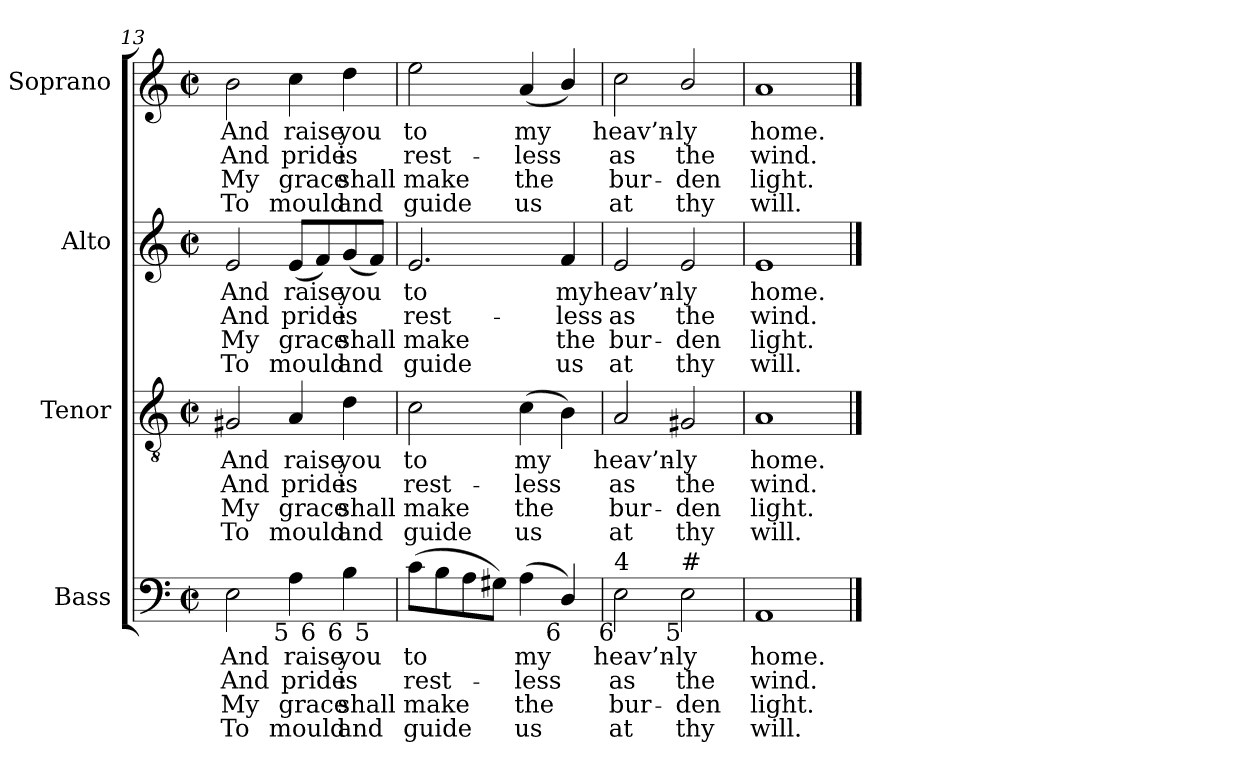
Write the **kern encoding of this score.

**kern	**text	**text	**text	**text	**kern	**text	**text	**text	**text	**kern	**text	**text	**text	**text	**kern	**text	**text	**text	**text
*part4	*part4	*part4	*part4	*part4	*part3	*part3	*part3	*part3	*part3	*part2	*part2	*part2	*part2	*part2	*part1	*part1	*part1	*part1	*part1
*staff4	*staff4	*staff4	*staff4	*staff4	*staff3	*staff3	*staff3	*staff3	*staff3	*staff2	*staff2	*staff2	*staff2	*staff2	*staff1	*staff1	*staff1	*staff1	*staff1
*I"Bass	*	*	*	*	*I"Tenor	*	*	*	*	*I"Alto	*	*	*	*	*I"Soprano	*	*	*	*
*I'B.	*	*	*	*	*I'T.	*	*	*	*	*I'A.	*	*	*	*	*I'S.	*	*	*	*
*clefF4	*	*	*	*	*clefGv2	*	*	*	*	*clefG2	*	*	*	*	*clefG2	*	*	*	*
*	*	*	*	*	*ITrd7c12	*	*	*	*	*	*	*	*	*	*	*	*	*	*
*k[]	*	*	*	*	*k[]	*	*	*	*	*k[]	*	*	*	*	*k[]	*	*	*	*
*a:	*	*	*	*	*a:	*	*	*	*	*a:	*	*	*	*	*a:	*	*	*	*
*M2/2	*	*	*	*	*M2/2	*	*	*	*	*M2/2	*	*	*	*	*M2/2	*	*	*	*
*met(c|)	*	*	*	*	*met(c|)	*	*	*	*	*met(c|)	*	*	*	*	*met(c|)	*	*	*	*
=13	=13	=13	=13	=13	=13	=13	=13	=13	=13	=13	=13	=13	=13	=13	=13	=13	=13	=13	=13
!	!LO:LY:b:color=#000000	!LO:LY:b:color=#000000	!LO:LY:b:color=#000000	!LO:LY:b:color=#000000	!	!	!	!	!	!	!	!	!	!	!	!	!	!	!
!	!	!	!	!	!	!LO:LY:b:color=#000000	!LO:LY:b:color=#000000	!LO:LY:b:color=#000000	!LO:LY:b:color=#000000	!	!	!	!	!	!	!	!	!	!
!	!	!	!	!	!	!	!	!	!	!	!LO:LY:b:color=#000000	!LO:LY:b:color=#000000	!LO:LY:b:color=#000000	!LO:LY:b:color=#000000	!	!	!	!	!
!LO:TX:b:rj:t=#	!	!	!	!	!	!	!	!	!	!	!	!	!	!	!	!	!	!	!
!	!	!	!	!	!	!	!	!	!	!	!	!	!	!	!	!LO:LY:b:color=#000000	!LO:LY:b:color=#000000	!LO:LY:b:color=#000000	!LO:LY:b:color=#000000
*^	*	*	*	*	*	*	*	*	*	*	*	*	*	*	*	*	*	*	*
*	*^	*	*	*	*	*	*	*	*	*	*	*	*	*	*	*	*	*	*	*
2Ei\	2ryy	2..ryy	And	And	My	To	2GG#Xi/	And	And	My	To	2ei/	And	And	My	To	2bi\	And	And	My	To
!	!	!	!LO:LY:b:color=#000000	!LO:LY:b:color=#000000	!LO:LY:b:color=#000000	!LO:LY:b:color=#000000	!	!	!	!	!	!	!	!	!	!	!	!	!	!	!
!	!	!	!	!	!	!	!	!LO:LY:b:color=#000000	!LO:LY:b:color=#000000	!LO:LY:b:color=#000000	!LO:LY:b:color=#000000	!	!	!	!	!	!	!	!	!	!
!	!	!	!	!	!	!	!	!	!	!	!	!	!LO:LY:b:color=#000000	!LO:LY:b:color=#000000	!LO:LY:b:color=#000000	!LO:LY:b:color=#000000	!	!	!	!	!
!LO:TX:b:rj:t=5	!	!	!	!	!	!	!	!	!	!	!	!	!	!	!	!	!	!	!	!	!
!	!	!	!	!	!	!	!	!	!	!	!	!	!	!	!	!	!	!LO:LY:b:color=#000000	!LO:LY:b:color=#000000	!LO:LY:b:color=#000000	!LO:LY:b:color=#000000
4Ai\	8ryy	.	raise	pride	grace	mould	4AAi/	raise	pride	grace	mould	(8ei/L	raise	pride	grace	mould	4cci\	raise	pride	grace	mould
!	!LO:TX:b:rj:t=6	!	!	!	!	!	!	!	!	!	!	!	!	!	!	!	!	!	!	!	!
.	4.ryy	.	.	.	.	.	.	.	.	.	.	8fi/)	.	.	.	.	.	.	.	.	.
!	!	!	!LO:LY:b:color=#000000	!LO:LY:b:color=#000000	!LO:LY:b:color=#000000	!LO:LY:b:color=#000000	!	!	!	!	!	!	!	!	!	!	!	!	!	!	!
!	!	!	!	!	!	!	!	!LO:LY:b:color=#000000	!LO:LY:b:color=#000000	!LO:LY:b:color=#000000	!LO:LY:b:color=#000000	!	!	!	!	!	!	!	!	!	!
!	!	!	!	!	!	!	!	!	!	!	!	!	!LO:LY:b:color=#000000	!LO:LY:b:color=#000000	!LO:LY:b:color=#000000	!LO:LY:b:color=#000000	!	!	!	!	!
!LO:TX:b:rj:t=6	!	!	!	!	!	!	!	!	!	!	!	!	!	!	!	!	!	!	!	!	!
!	!	!	!	!	!	!	!	!	!	!	!	!	!	!	!	!	!	!LO:LY:b:color=#000000	!LO:LY:b:color=#000000	!LO:LY:b:color=#000000	!LO:LY:b:color=#000000
4Bi\	.	.	you	is	shall	and	4Di\	you	is	shall	and	(8gi/	you	is	shall	and	4ddi\	you	is	shall	and
!	!	!LO:TX:b:rj:t=5	!	!	!	!	!	!	!	!	!	!	!	!	!	!	!	!	!	!	!
.	.	8ryy	.	.	.	.	.	.	.	.	.	8fi/J)	.	.	.	.	.	.	.	.	.
*v	*v	*v	*	*	*	*	*	*	*	*	*	*	*	*	*	*	*	*	*	*	*
=14	=14	=14	=14	=14	=14	=14	=14	=14	=14	=14	=14	=14	=14	=14	=14	=14	=14	=14	=14
*^	*	*	*	*	*	*	*	*	*	*	*	*	*	*	*	*	*	*	*
*	*^	*	*	*	*	*	*	*	*	*	*	*	*	*	*	*	*	*	*	*
!	!	!	!LO:LY:b:color=#000000	!LO:LY:b:color=#000000	!LO:LY:b:color=#000000	!LO:LY:b:color=#000000	!	!	!	!	!	!	!	!	!	!	!	!	!	!	!
*v	*v	*v	*	*	*	*	*	*	*	*	*	*	*	*	*	*	*	*	*	*	*
*^	*	*	*	*	*	*	*	*	*	*	*	*	*	*	*	*	*	*	*
*	*^	*	*	*	*	*	*	*	*	*	*	*	*	*	*	*	*	*	*	*
!	!	!	!	!	!	!	!	!LO:LY:b:color=#000000	!LO:LY:b:color=#000000	!LO:LY:b:color=#000000	!LO:LY:b:color=#000000	!	!	!	!	!	!	!	!	!	!
*v	*v	*v	*	*	*	*	*	*	*	*	*	*	*	*	*	*	*	*	*	*	*
*^	*	*	*	*	*	*	*	*	*	*	*	*	*	*	*	*	*	*	*
*	*^	*	*	*	*	*	*	*	*	*	*	*	*	*	*	*	*	*	*	*
!	!	!	!	!	!	!	!	!	!	!	!	!	!LO:LY:b:color=#000000	!LO:LY:b:color=#000000	!LO:LY:b:color=#000000	!LO:LY:b:color=#000000	!	!	!	!	!
*v	*v	*v	*	*	*	*	*	*	*	*	*	*	*	*	*	*	*	*	*	*	*
*^	*	*	*	*	*	*	*	*	*	*	*	*	*	*	*	*	*	*	*
*	*^	*	*	*	*	*	*	*	*	*	*	*	*	*	*	*	*	*	*	*
!	!	!	!	!	!	!	!	!	!	!	!	!	!	!	!	!	!	!LO:LY:b:color=#000000	!LO:LY:b:color=#000000	!LO:LY:b:color=#000000	!LO:LY:b:color=#000000
*v	*v	*v	*	*	*	*	*	*	*	*	*	*	*	*	*	*	*	*	*	*	*
(8ci\L	to	rest-	make	guide	2Ci\	to	rest-	make	guide	2.ei/	to	rest-	make	guide	2eei\	to	rest-	make	guide
8Bi\	.	.	.	.	.	.	.	.	.	.	.	.	.	.	.	.	.	.	.
8Ai\	.	.	.	.	.	.	.	.	.	.	.	.	.	.	.	.	.	.	.
8G#Xi\J)	.	.	.	.	.	.	.	.	.	.	.	.	.	.	.	.	.	.	.
!	!LO:LY:b:color=#000000	!LO:LY:b:color=#000000	!LO:LY:b:color=#000000	!LO:LY:b:color=#000000	!	!	!	!	!	!	!	!	!	!	!	!	!	!	!
!	!	!	!	!	!	!LO:LY:b:color=#000000	!LO:LY:b:color=#000000	!LO:LY:b:color=#000000	!LO:LY:b:color=#000000	!	!	!	!	!	!	!	!	!	!
!	!	!	!	!	!	!	!	!	!	!	!	!	!	!	!	!LO:LY:b:color=#000000	!LO:LY:b:color=#000000	!LO:LY:b:color=#000000	!LO:LY:b:color=#000000
(4Ai\	my	-less	the	us	(4Ci\	my	-less	the	us	.	.	.	.	.	(4ai/	my	-less	the	us
!LO:TX:b:rj:t=6	!	!	!	!	!	!	!	!	!	!	!	!	!	!	!	!	!	!	!
!	!	!	!	!	!	!	!	!	!	!	!LO:LY:b:color=#000000	!LO:LY:b:color=#000000	!LO:LY:b:color=#000000	!LO:LY:b:color=#000000	!	!	!	!	!
4Di/)	.	.	.	.	4BBi\)	.	.	.	.	4fi/	my	-less	the	us	4bi/)	.	.	.	.
=15	=15	=15	=15	=15	=15	=15	=15	=15	=15	=15	=15	=15	=15	=15	=15	=15	=15	=15	=15
!	!LO:LY:b:color=#000000	!LO:LY:b:color=#000000	!LO:LY:b:color=#000000	!LO:LY:b:color=#000000	!	!	!	!	!	!	!	!	!	!	!	!	!	!	!
!	!	!	!	!	!	!LO:LY:b:color=#000000	!LO:LY:b:color=#000000	!LO:LY:b:color=#000000	!LO:LY:b:color=#000000	!	!	!	!	!	!	!	!	!	!
!	!	!	!	!	!	!	!	!	!	!	!LO:LY:b:color=#000000	!LO:LY:b:color=#000000	!LO:LY:b:color=#000000	!LO:LY:b:color=#000000	!	!	!	!	!
!LO:TX:b:rj:t=6	!	!	!	!	!	!	!	!	!	!	!	!	!	!	!	!	!	!	!
!LO:TX:t=4	!	!	!	!	!	!	!	!	!	!	!	!	!	!	!	!	!	!	!
!	!	!	!	!	!	!	!	!	!	!	!	!	!	!	!	!LO:LY:b:color=#000000	!LO:LY:b:color=#000000	!LO:LY:b:color=#000000	!LO:LY:b:color=#000000
2Ei\	heav’n-	as	bur-	-at	2AAi/	heav’n-	as	bur-	-at	2ei/	heav’n-	as	bur-	-at	2cci\	heav’n-	as	bur-	-at
!	!LO:LY:b:color=#000000	!LO:LY:b:color=#000000	!LO:LY:b:color=#000000	!LO:LY:b:color=#000000	!	!	!	!	!	!	!	!	!	!	!	!	!	!	!
!	!	!	!	!	!	!LO:LY:b:color=#000000	!LO:LY:b:color=#000000	!LO:LY:b:color=#000000	!LO:LY:b:color=#000000	!	!	!	!	!	!	!	!	!	!
!	!	!	!	!	!	!	!	!	!	!	!LO:LY:b:color=#000000	!LO:LY:b:color=#000000	!LO:LY:b:color=#000000	!LO:LY:b:color=#000000	!	!	!	!	!
!LO:TX:b:rj:t=5	!	!	!	!	!	!	!	!	!	!	!	!	!	!	!	!	!	!	!
!LO:TX:t=#	!	!	!	!	!	!	!	!	!	!	!	!	!	!	!	!	!	!	!
!	!	!	!	!	!	!	!	!	!	!	!	!	!	!	!	!LO:LY:b:color=#000000	!LO:LY:b:color=#000000	!LO:LY:b:color=#000000	!LO:LY:b:color=#000000
2Ei\	-ly	the	den	thy	2GG#Xi/	-ly	the	den	thy	2ei/	-ly	the	den	thy	2bi/	-ly	the	den	thy
=16	=16	=16	=16	=16	=16	=16	=16	=16	=16	=16	=16	=16	=16	=16	=16	=16	=16	=16	=16
!	!LO:LY:b:color=#000000	!LO:LY:b:color=#000000	!LO:LY:b:color=#000000	!LO:LY:b:color=#000000	!	!	!	!	!	!	!	!	!	!	!	!	!	!	!
!	!	!	!	!	!	!LO:LY:b:color=#000000	!LO:LY:b:color=#000000	!LO:LY:b:color=#000000	!LO:LY:b:color=#000000	!	!	!	!	!	!	!	!	!	!
!	!	!	!	!	!	!	!	!	!	!	!LO:LY:b:color=#000000	!LO:LY:b:color=#000000	!LO:LY:b:color=#000000	!LO:LY:b:color=#000000	!	!	!	!	!
!	!	!	!	!	!	!	!	!	!	!	!	!	!	!	!	!LO:LY:b:color=#000000	!LO:LY:b:color=#000000	!LO:LY:b:color=#000000	!LO:LY:b:color=#000000
1AAi	home.	wind.	light.	will.	1AAi	home.	wind.	light.	will.	1ei	home.	wind.	light.	will.	1ai	home.	wind.	light.	will.
==	==	==	==	==	==	==	==	==	==	==	==	==	==	==	==	==	==	==	==
*-	*-	*-	*-	*-	*-	*-	*-	*-	*-	*-	*-	*-	*-	*-	*-	*-	*-	*-	*-
